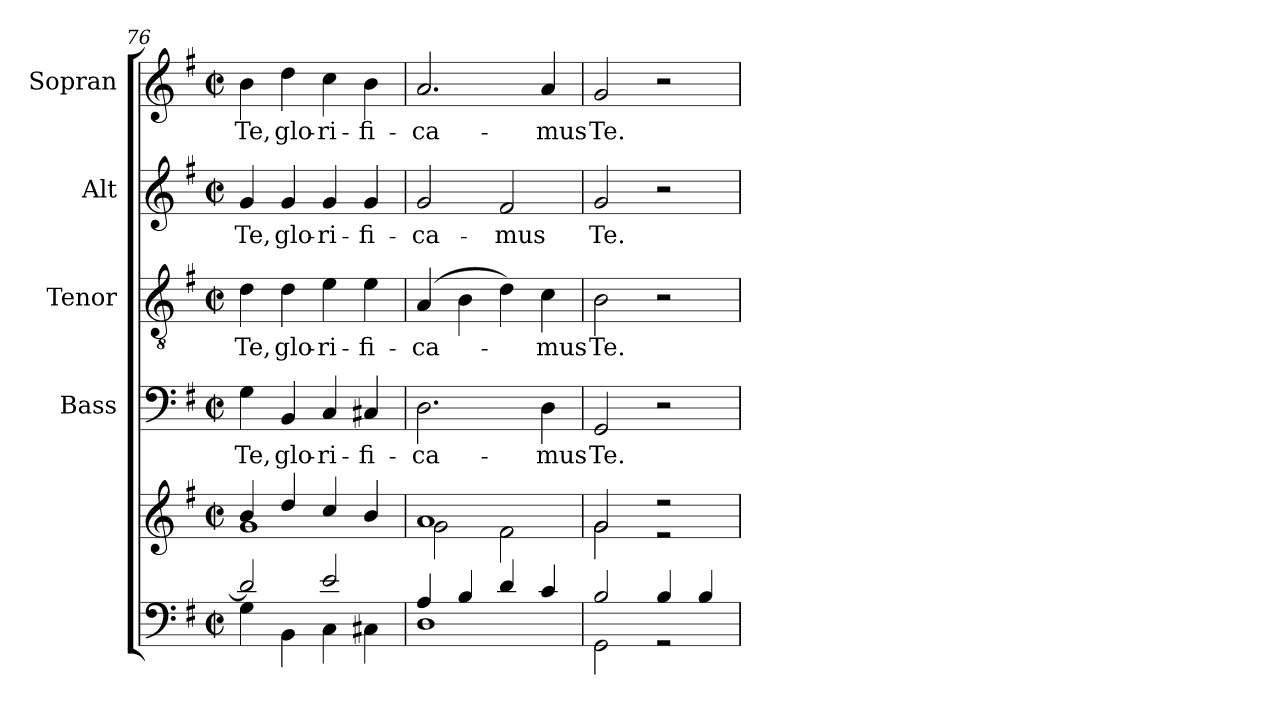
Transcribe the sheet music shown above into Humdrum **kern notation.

**kern	**kern	**kern	**text	**kern	**text	**kern	**text	**kern	**text
*part5	*part5	*part4	*part4	*part3	*part3	*part2	*part2	*part1	*part1
*staff6	*staff5	*staff4	*staff4	*staff3	*staff3	*staff2	*staff2	*staff1	*staff1
*	*	*I"Bass	*	*I"Tenor	*	*I"Alt	*	*I"Sopran	*
*	*	*I'B.	*	*I'T.	*	*I'A.	*	*I'S.	*
*clefF4	*clefG2	*clefF4	*	*clefGv2	*	*clefG2	*	*clefG2	*
*k[f#]	*k[f#]	*k[f#]	*	*k[f#]	*	*k[f#]	*	*k[f#]	*
*G:	*G:	*G:	*	*G:	*	*G:	*	*G:	*
*M2/2	*M2/2	*M2/2	*	*M2/2	*	*M2/2	*	*M2/2	*
*met(c|)	*met(c|)	*met(c|)	*	*met(c|)	*	*met(c|)	*	*met(c|)	*
=76	=76	=76	=76	=76	=76	=76	=76	=76	=76
*^	*^	*	*	*	*	*	*	*	*
!	!	!	!	!	!LO:LY:b	!	!LO:LY:b	!	!LO:LY:b	!	!LO:LY:b
2d/]	4G\	4b/	1g	4G\	Te,	4d\	Te,	4g/	Te,	4b\	Te,
!	!	!	!	!	!LO:LY:b	!	!LO:LY:b	!	!LO:LY:b	!	!LO:LY:b
.	4BB\	4dd/	.	4BB/	glo-	4d\	glo-	4g/	glo-	4dd\	glo-
!	!	!	!	!	!LO:LY:b	!	!LO:LY:b	!	!LO:LY:b	!	!LO:LY:b
2e/	4C\	4cc/	.	4C/	-ri-	4e\	-ri-	4g/	-ri-	4cc\	-ri-
!	!	!	!	!	!LO:LY:b	!	!LO:LY:b	!	!LO:LY:b	!	!LO:LY:b
.	4C#X\	4b/	.	4C#X/	-fi-	4e\	-fi-	4g/	-fi-	4b\	-fi-
!!LO:PB:g=z
=77	=77	=77	=77	=77	=77	=77	=77	=77	=77	=77	=77
!	!	!	!	!	!LO:LY:b	!	!LO:LY:b	!	!LO:LY:b	!	!LO:LY:b
4A/	1D	1a	2g\	2.D\	-ca-	(4A/	-ca-	2g/	-ca-	2.a/	-ca-
4B/	.	.	.	.	.	4B\	.	.	.	.	.
!	!	!	!	!	!	!	!	!	!LO:LY:b	!	!
4d/	.	.	2f#\	.	.	4d\)	.	2f#/	-mus	.	.
!	!	!	!	!	!LO:LY:b	!	!LO:LY:b	!	!	!	!LO:LY:b
4c/	.	.	.	4D\	-mus	4c\	-mus	.	.	4a/	-mus
=78	=78	=78	=78	=78	=78	=78	=78	=78	=78	=78	=78
!	!	!	!	!	!LO:LY:b	!	!LO:LY:b	!	!LO:LY:b	!	!LO:LY:b
2B/	2GG\	2g/	2g\	2GG/	Te.	2B\	Te.	2g/	Te.	2g/	Te.
4B/	2rAA	2r	2r	2r	.	2r	.	2r	.	2r	.
4B/	.	.	.	.	.	.	.	.	.	.	.
*v	*v	*	*	*	*	*	*	*	*	*	*
*	*v	*v	*	*	*	*	*	*	*	*
=	=	=	=	=	=	=	=	=	=
*-	*-	*-	*-	*-	*-	*-	*-	*-	*-
